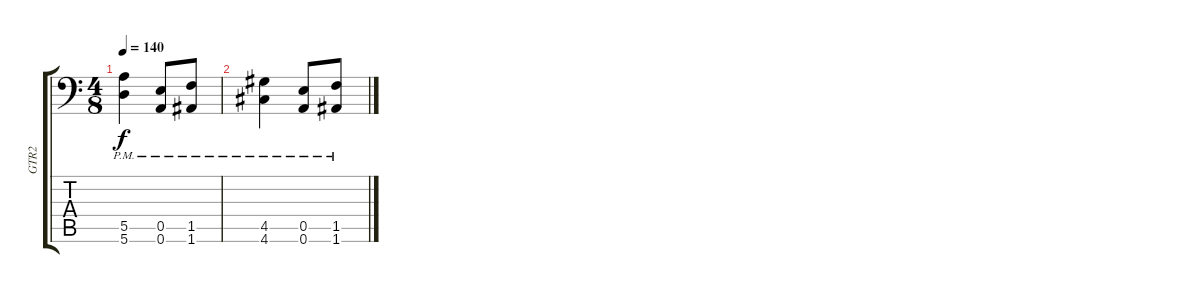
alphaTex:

\track ("GTR2" "GTR2") {instrument distortionguitar}
\staff {score tabs}
\tuning (B3 Gb3 D3 A2 E2 A1) {hide}
\ts (4 8)
\tempo 140
\clef f4
\ks c
(5.5{pm} 5.6{pm}).4{dy f} (0.5{pm} 0.6{pm}).8 (1.5{pm} 1.6{pm}).8 |
(4.5{pm} 4.6{pm}).4 (0.5{pm} 0.6{pm}).8 (1.5{pm} 1.6{pm}).8
